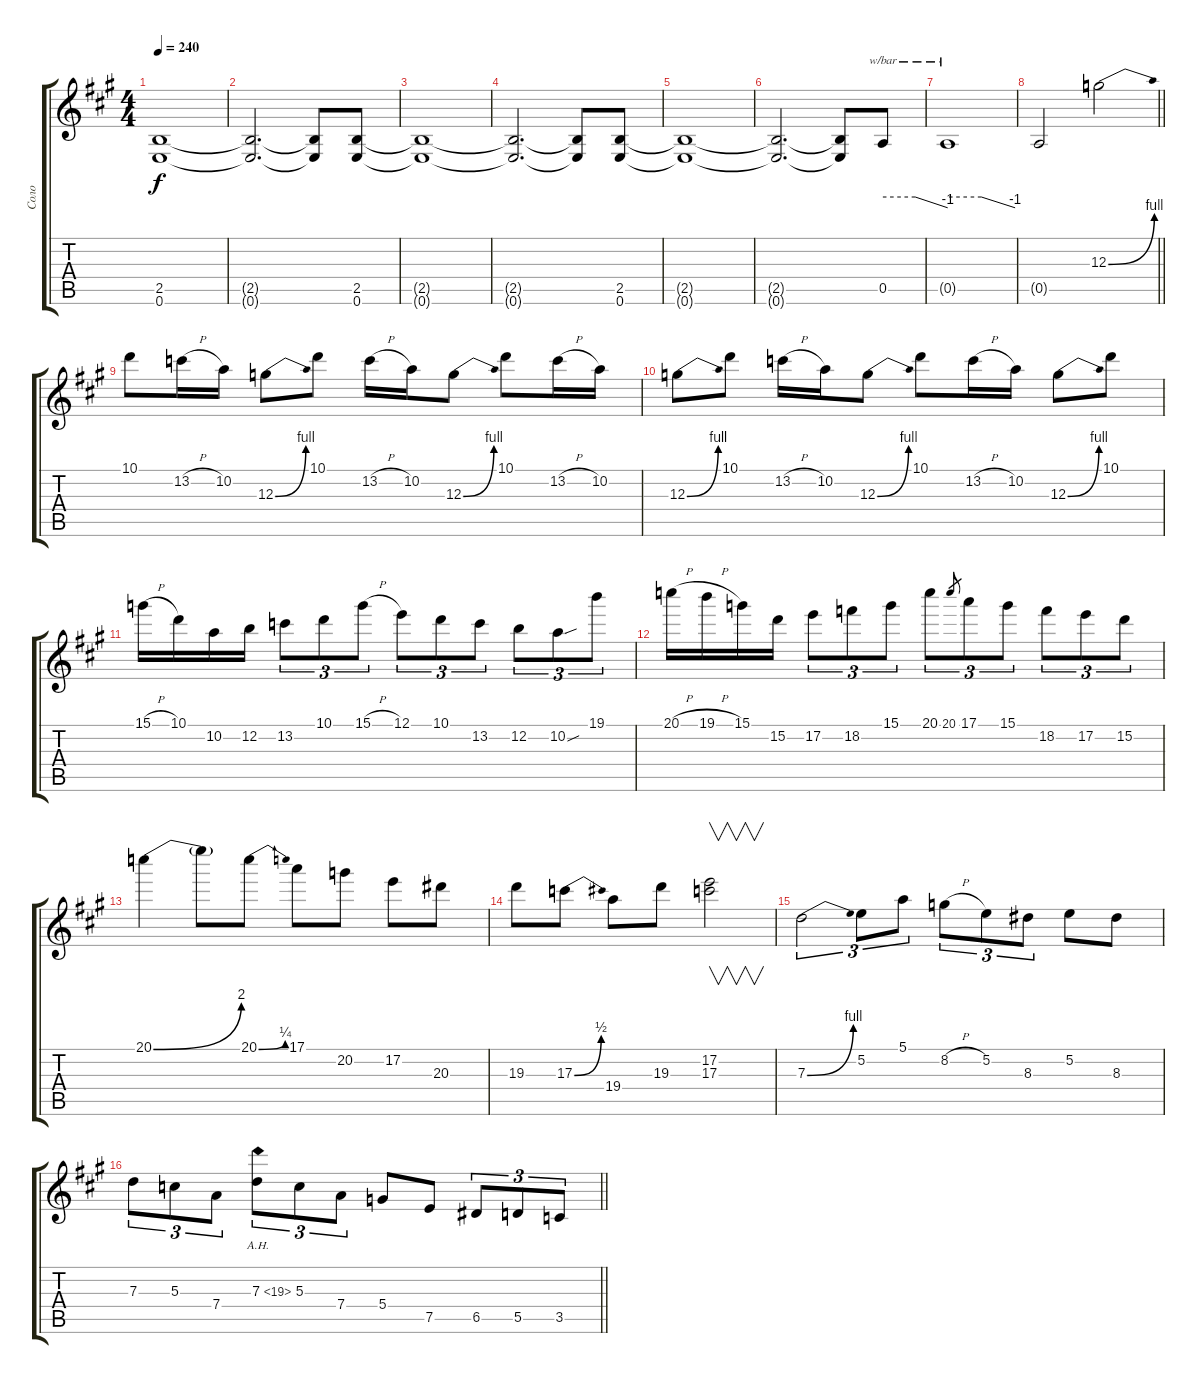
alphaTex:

\track ("Соло" "Соло") {instrument distortionguitar}
\staff {score tabs}
\tuning (E4 B3 G3 D3 A2 E2) {hide}
\ts (4 4)
\tempo 240
\clef g2
\ks a
(2.5 0.6).1{dy f} |
(2.5{t} 0.6{t}).2{d} (2.5{t} 0.6{t}).8 (2.5 0.6).8 |
(2.5{t} 0.6{t}).1 |
(2.5{t} 0.6{t}).2{d} (2.5{t} 0.6{t}).8 (2.5 0.6).8 |
(2.5{t} 0.6{t}).1 |
(2.5{t} 0.6{t}).2{d} (2.5{t} 0.6{t}).8 0.5.8{tbe (custom default 0 0 30 0 60 -4)} |
0.5{t}.1{tbe (custom default 0 0 30 0 60 -4)} |
\barLineRight lightlight
0.5{t}.2 12.3{be (bend 0 0 60 4)}.2 |
10.1.8 13.2{h}.16 10.2.16 12.3{be (bend 0 0 60 4)}.8 10.1.8 13.2{h}.16 10.2.16 12.3{be (bend 0 0 60 4)}.8 10.1.8 13.2{h}.16 10.2.16 |
12.3{be (bend 0 0 60 4)}.8 10.1.8 13.2{h}.16 10.2.16 12.3{be (bend 0 0 60 4)}.8 10.1.8 13.2{h}.16 10.2.16 12.3{be (bend 0 0 60 4)}.8 10.1.8 |
15.1{h}.16 10.1.16 10.2.16 12.2.16 13.2.8{tu (3 2)} 10.1.8{tu (3 2)} 15.1{h}.8{tu (3 2)} 12.1.8{tu (3 2)} 10.1.8{tu (3 2)} 13.2.8{tu (3 2)} 12.2.8{tu (3 2)} 10.2{sou}.8{tu (3 2)} 19.1.8{tu (3 2)} |
20.1{h}.16 19.1{h}.16 15.1.16 15.2.16 17.2.8{tu (3 2)} 18.2.8{tu (3 2)} 15.1.8{tu (3 2)} 20.1.8{tu (3 2)} 20.1.8{gr} 17.1.8{tu (3 2)} 15.1.8{tu (3 2)} 18.2.8{tu (3 2)} 17.2.8{tu (3 2)} 15.2.8{tu (3 2)} |
20.1{be (bend 0 0 60 8)}.4 20.1{t}.8 20.1{be (bend 0 0 60 1)}.8 17.1.8 20.2.8 17.2.8 20.3.8 |
19.3.8 17.3{be (bend 0 0 60 2)}.8 19.4.8 19.3.8 (17.2 17.3).2{v} |
7.3{be (bend 0 0 60 4)}.2{tu (3 2)} 5.2.8{tu (3 2)} 5.1.8{tu (3 2)} 8.2{h}.8{tu (3 2)} 5.2.8{tu (3 2)} 8.3.8{tu (3 2)} 5.2.8 8.3.8 |
\barLineRight lightlight
7.3.8{tu (3 2)} 5.3.8{tu (3 2)} 7.4.8{tu (3 2)} 7.3{ah 12}.8{tu (3 2)} 5.3.8{tu (3 2)} 7.4.8{tu (3 2)} 5.4.8 7.5.8 6.5.8{tu (3 2)} 5.5.8{tu (3 2)} 3.5.8{tu (3 2)}
